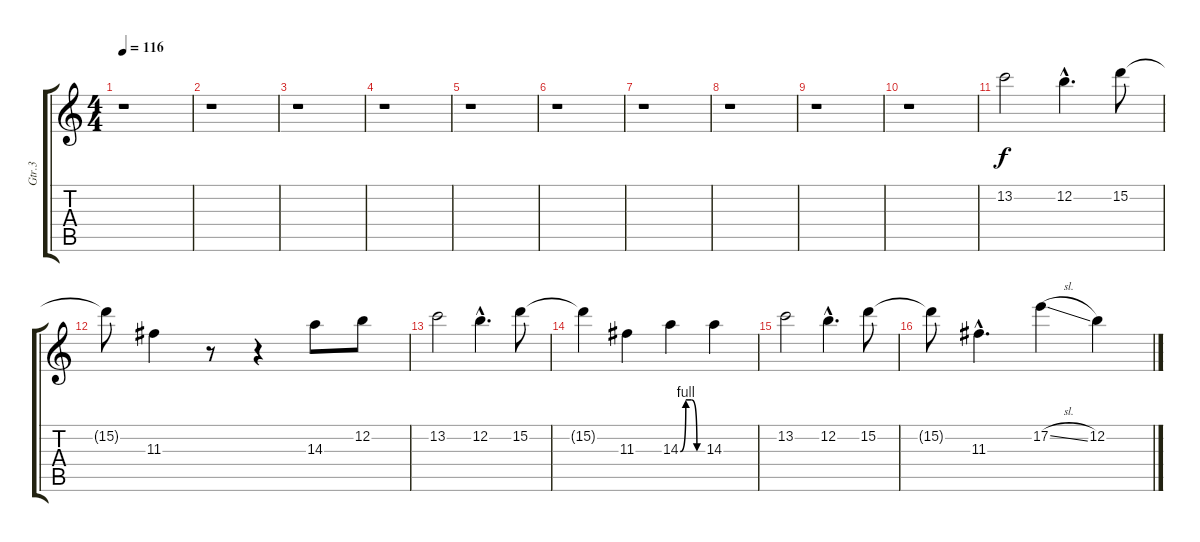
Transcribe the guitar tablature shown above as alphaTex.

\track ("Gtr.3" "Gtr.3") {instrument distortionguitar}
\staff {score tabs}
\tuning (E4 B3 G3 D3 A2 E2) {hide}
\ts (4 4)
\tempo 116
\clef g2
\ks c
r.1{dy f} |
r.1 |
r.1 |
r.1 |
r.1 |
r.1 |
r.1 |
r.1 |
r.1 |
r.1 |
13.2.2 12.2{hac}.4{d} 15.2.8 |
15.2{t}.8 11.3.4 r.8 r.4 14.3.8 12.2.8 |
13.2.2 12.2{hac}.4{d} 15.2.8 |
15.2{t}.4 11.3.4 14.3{be (custom 0 0 15 4 30 4 45 0 60 0)}.4 14.3.4 |
13.2.2 12.2{hac}.4{d} 15.2.8 |
15.2{t}.8 11.3{hac}.4{d} 17.2{sl}.4 12.2.4
